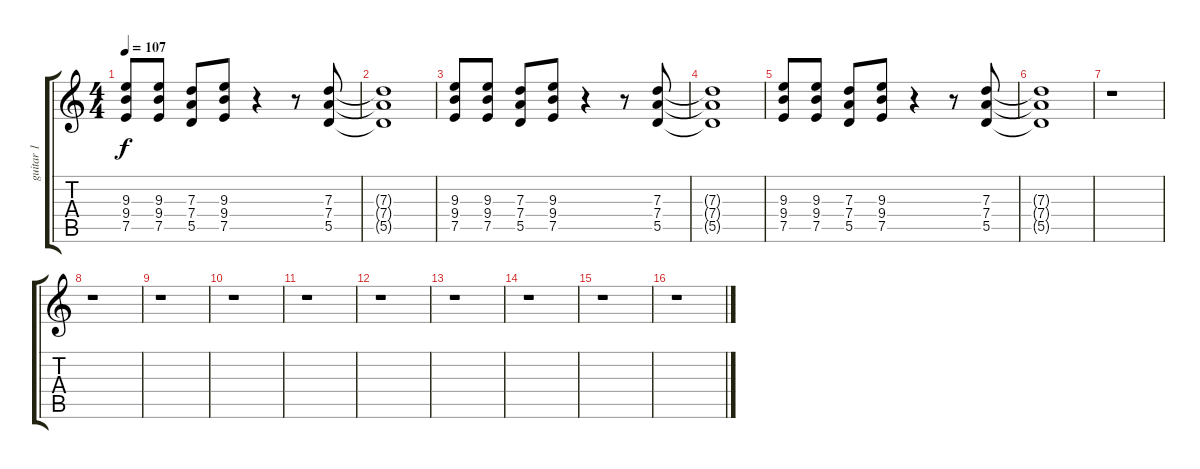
\track ("guitar 1" "guitar 1") {instrument overdrivenguitar}
\staff {score tabs}
\tuning (E4 B3 G3 D3 A2 E2) {hide}
\ts (4 4)
\tempo 107
\clef g2
\ks c
(9.3 9.4 7.5).8{dy f} (9.3 9.4 7.5).8 (7.3 7.4 5.5).8 (9.3 9.4 7.5).8 r.4 r.8 (7.3 7.4 5.5).8 |
(7.3{t} 7.4{t} 5.5{t}).1 |
(9.3 9.4 7.5).8 (9.3 9.4 7.5).8 (7.3 7.4 5.5).8 (9.3 9.4 7.5).8 r.4 r.8 (7.3 7.4 5.5).8 |
(7.3{t} 7.4{t} 5.5{t}).1 |
(9.3 9.4 7.5).8 (9.3 9.4 7.5).8 (7.3 7.4 5.5).8 (9.3 9.4 7.5).8 r.4 r.8 (7.3 7.4 5.5).8 |
(7.3{t} 7.4{t} 5.5{t}).1 |
r.1 |
r.1 |
r.1 |
r.1 |
r.1 |
r.1 |
r.1 |
r.1 |
r.1 |
r.1
